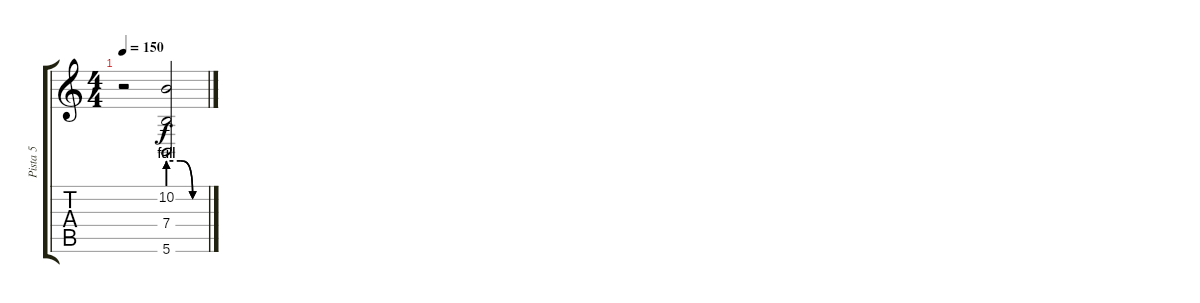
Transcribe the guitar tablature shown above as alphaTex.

\track ("Pista 5" "Pista 5") {instrument voiceoohs}
\staff {score tabs}
\tuning (E4 B3 G3 D3 A2 E2) {hide}
\ts (4 4)
\tempo 150
\clef g2
\ks c
r.2{dy f instrument voiceoohs} (10.2{be (custom 0 4 20 4 40 0 60 0)} 7.4{be (custom 0 4 20 4 40 0 60 0)} 5.6{be (custom 0 4 20 4 40 0 60 0)}).2
